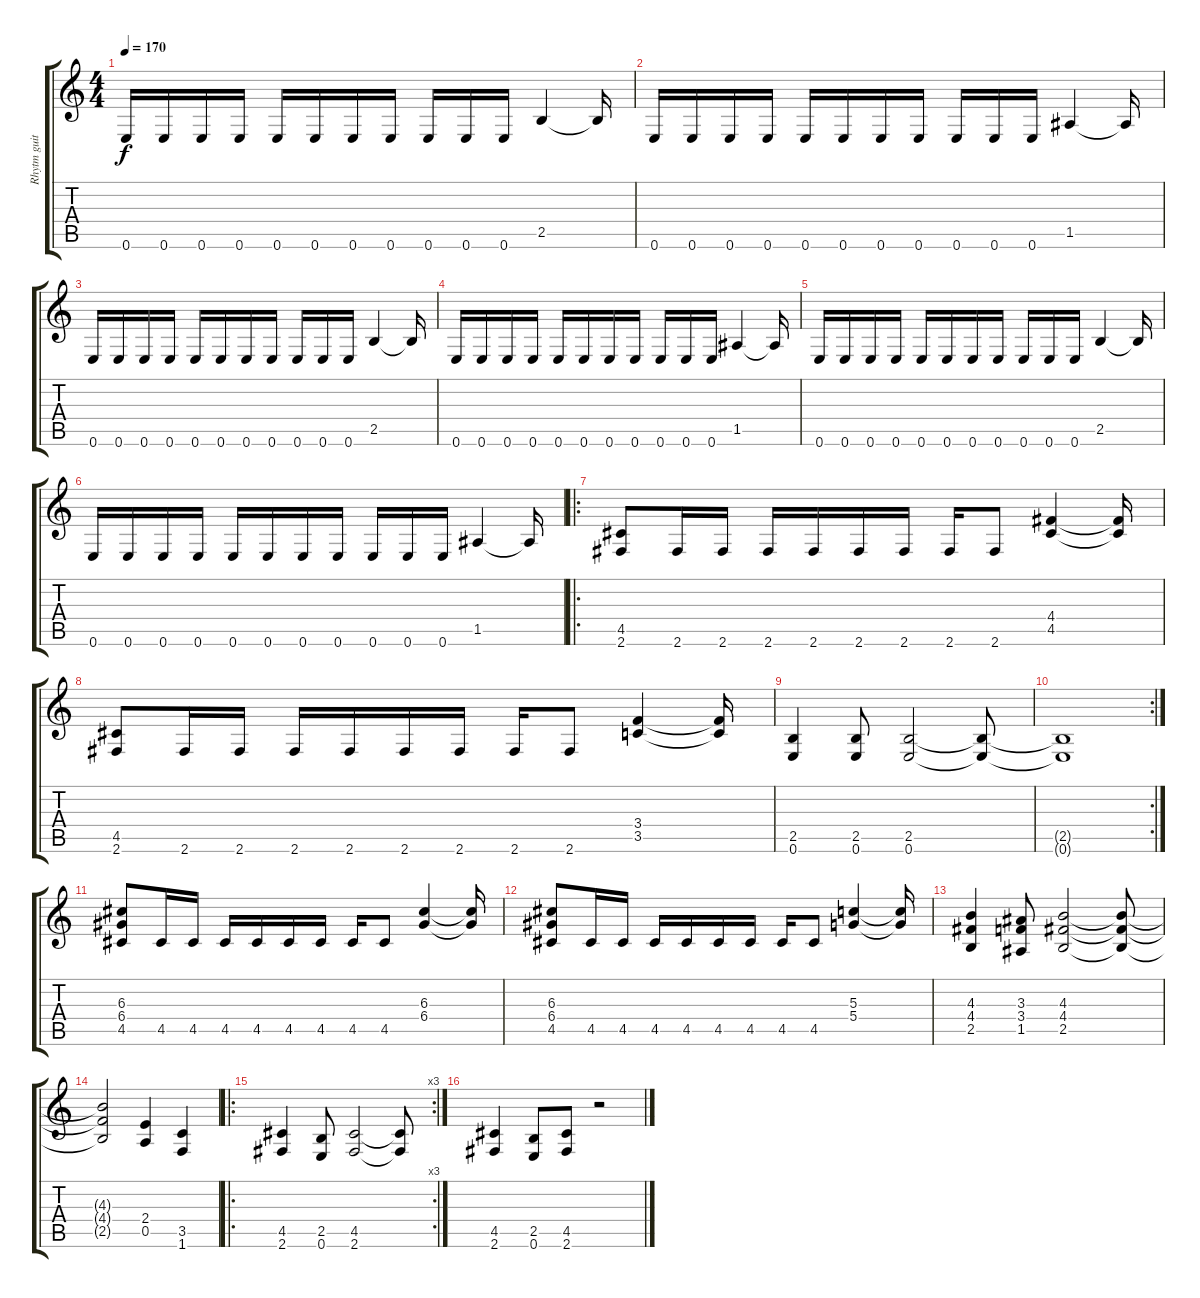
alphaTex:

\track ("Rhytm guitar" "Rhytm guit") {instrument distortionguitar}
\staff {score tabs}
\tuning (E4 B3 G3 D3 A2 E2) {hide}
\ts (4 4)
\tempo 170
\clef g2
\ks c
0.6.16{dy f} 0.6.16 0.6.16 0.6.16 0.6.16 0.6.16 0.6.16 0.6.16 0.6.16 0.6.16 0.6.16 2.5.4 2.5{t}.16 |
0.6.16 0.6.16 0.6.16 0.6.16 0.6.16 0.6.16 0.6.16 0.6.16 0.6.16 0.6.16 0.6.16 1.5.4 1.5{t}.16 |
0.6.16 0.6.16 0.6.16 0.6.16 0.6.16 0.6.16 0.6.16 0.6.16 0.6.16 0.6.16 0.6.16 2.5.4 2.5{t}.16 |
0.6.16 0.6.16 0.6.16 0.6.16 0.6.16 0.6.16 0.6.16 0.6.16 0.6.16 0.6.16 0.6.16 1.5.4 1.5{t}.16 |
0.6.16 0.6.16 0.6.16 0.6.16 0.6.16 0.6.16 0.6.16 0.6.16 0.6.16 0.6.16 0.6.16 2.5.4 2.5{t}.16 |
0.6.16 0.6.16 0.6.16 0.6.16 0.6.16 0.6.16 0.6.16 0.6.16 0.6.16 0.6.16 0.6.16 1.5.4 1.5{t}.16 |
\ro
(4.5 2.6).8 2.6.16 2.6.16 2.6.16 2.6.16 2.6.16 2.6.16 2.6.16 2.6.8 (4.4 4.5).4 (4.4{t} 4.5{t}).16 |
(4.5 2.6).8 2.6.16 2.6.16 2.6.16 2.6.16 2.6.16 2.6.16 2.6.16 2.6.8 (3.4 3.5).4 (3.4{t} 3.5{t}).16 |
(2.5 0.6).4 (2.5 0.6).8 (2.5 0.6).2 (2.5{t} 0.6{t}).8 |
\rc 2
(2.5{t} 0.6{t}).1 |
(6.3 6.4 4.5).8 4.5.16 4.5.16 4.5.16 4.5.16 4.5.16 4.5.16 4.5.16 4.5.8 (6.3 6.4).4 (6.3{t} 6.4{t}).16 |
(6.3 6.4 4.5).8 4.5.16 4.5.16 4.5.16 4.5.16 4.5.16 4.5.16 4.5.16 4.5.8 (5.3 5.4).4 (5.3{t} 5.4{t}).16 |
(4.3 4.4 2.5).4 (3.3 3.4 1.5).8 (4.3 4.4 2.5).2 (4.3{t} 4.4{t} 2.5{t}).8 |
(4.3{t} 4.4{t} 2.5{t}).2 (2.4 0.5).4 (3.5 1.6).4 |
\ro
\rc 3
(4.5 2.6).4 (2.5 0.6).8 (4.5 2.6).2 (4.5{t} 2.6{t}).8 |
(4.5 2.6).4 (2.5 0.6).8 (4.5 2.6).8 r.2
